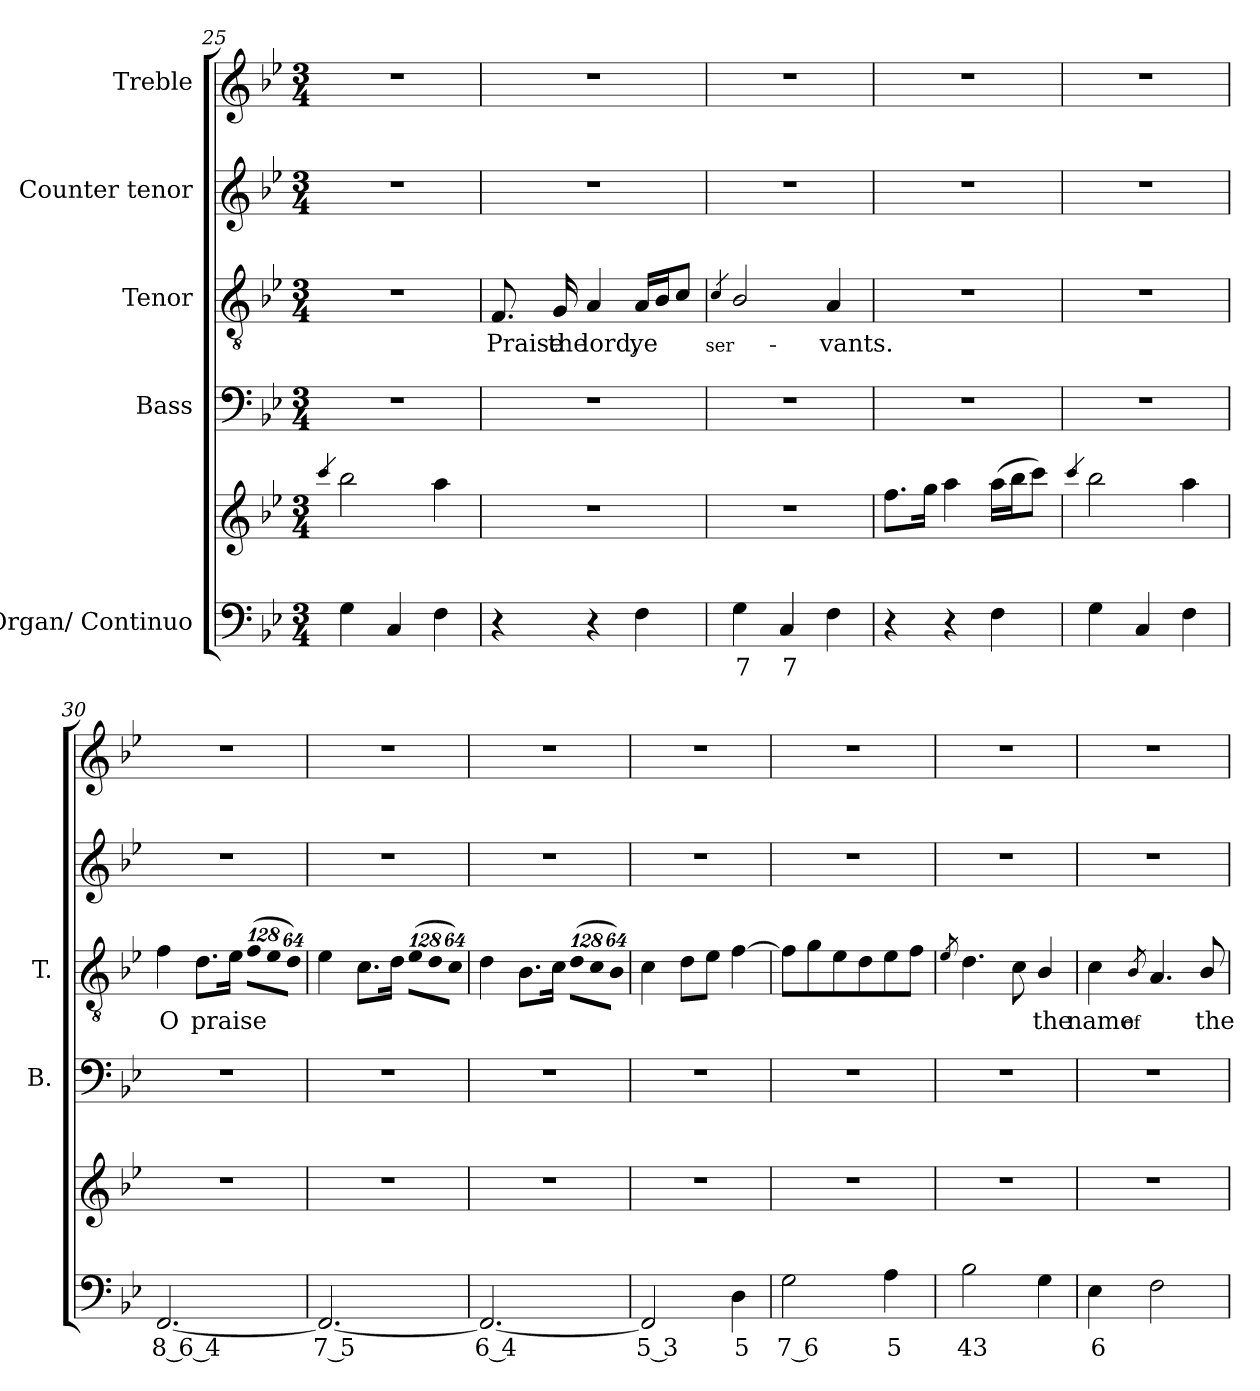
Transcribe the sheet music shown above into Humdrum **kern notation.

**kern	**text	**kern	**kern	**kern	**text	**kern	**kern
*part5	*part5	*part5	*part4	*part3	*part3	*part2	*part1
*staff6	*staff6	*staff5	*staff4	*staff3	*staff3	*staff2	*staff1
*I"Organ/ Continuo	*	*	*I"Bass	*I"Tenor	*	*I"Counter tenor	*I"Treble
*	*	*	*I'B.	*I'T.	*	*	*
*clefF4	*	*clefG2	*clefF4	*clefGv2	*	*clefG2	*clefG2
*	*	*	*	*ITrd7c12	*	*	*
*k[b-e-]	*	*k[b-e-]	*k[b-e-]	*k[b-e-]	*	*k[b-e-]	*k[b-e-]
*B-:	*	*B-:	*B-:	*B-:	*	*B-:	*B-:
*M3/4	*	*M3/4	*M3/4	*M3/4	*	*M3/4	*M3/4
=25	=25	=25	=25	=25	=25	=25	=25
.	.	4qccci/	.	.	.	.	.
!	!	!	!LO:N:vis=1	!LO:N:vis=1	!	!LO:N:vis=1	!LO:N:vis=1
4Gi\	.	2bb-i\	2.r	2.r	.	2.r	2.r
4Ci/	.	.	.	.	.	.	.
4Fi\	.	4aai\	.	.	.	.	.
=26	=26	=26	=26	=26	=26	=26	=26
!	!	!LO:N:vis=1	!LO:N:vis=1	!	!	!	!
!	!	!	!	!	!LO:LY:b:color=#000000	!LO:N:vis=1	!LO:N:vis=1
4r	.	2.r	2.r	8.FFi/	Praise	2.r	2.r
!	!	!	!	!	!LO:LY:b:color=#000000	!	!
.	.	.	.	16GGi/	the	.	.
!	!	!	!	!	!LO:LY:b:color=#000000	!	!
4r	.	.	.	4AAi/	lord,	.	.
!	!	!	!	!	!LO:LY:b:color=#000000	!	!
4Fi\	.	.	.	16AAi/LL	ye	.	.
.	.	.	.	16BB-i/J	.	.	.
.	.	.	.	8Ci/J	.	.	.
=27	=27	=27	=27	=27	=27	=27	=27
!	!	!	!	!	!LO:LY:b:color=#000000	!	!
.	.	.	.	4qCi/	ser-	.	.
!	!LO:LY:b:color=#000000	!LO:N:vis=1	!LO:N:vis=1	!	!	!LO:N:vis=1	!LO:N:vis=1
4Gi\	7	2.r	2.r	2BB-i/	.	2.r	2.r
!	!LO:LY:b:color=#000000	!	!	!	!	!	!
4Ci/	7	.	.	.	.	.	.
!	!	!	!	!	!LO:LY:b:color=#000000	!	!
4Fi\	.	.	.	4AAi/	-vants.	.	.
=28	=28	=28	=28	=28	=28	=28	=28
!	!	!	!LO:N:vis=1	!LO:N:vis=1	!	!LO:N:vis=1	!LO:N:vis=1
4r	.	8.ffi\L	2.r	2.r	.	2.r	2.r
.	.	16ggi\Jk	.	.	.	.	.
4r	.	4aai\	.	.	.	.	.
4Fi\	.	(16aai\LL	.	.	.	.	.
.	.	16bb-i\J	.	.	.	.	.
.	.	8ccci\J)	.	.	.	.	.
!!LO:PB:g=z
=29	=29	=29	=29	=29	=29	=29	=29
.	.	4qccci/	.	.	.	.	.
!	!	!	!LO:N:vis=1	!LO:N:vis=1	!	!LO:N:vis=1	!LO:N:vis=1
4Gi\	.	2bb-i\	2.r	2.r	.	2.r	2.r
4Ci/	.	.	.	.	.	.	.
4Fi\	.	4aai\	.	.	.	.	.
=30	=30	=30	=30	=30	=30	=30	=30
!	!LO:LY:b:color=#000000	!LO:N:vis=1	!LO:N:vis=1	!	!	!	!
!	!	!	!	!	!LO:LY:b:color=#000000	!LO:N:vis=1	!LO:N:vis=1
[2.FFi/	8 6 4	2.r	2.r	4Fi\	O	2.r	2.r
!	!	!	!	!	!LO:LY:b:color=#000000	!	!
.	.	.	.	8.Di\L	praise	.	.
.	.	.	.	16E-i\Jk	.	.	.
*	*	*	*	*Xbrackettup	*	*	*
!	!	!	!	!LO:N:vis=8	!	!	!
.	.	.	.	(1024%85Fi\L	.	.	.
!	!	!	!	!LO:N:vis=8	!	!	!
.	.	.	.	1024%85E-i\	.	.	.
!	!	!	!	!LO:N:vis=8	!	!	!
.	.	.	.	512%43Di\J)	.	.	.
=31	=31	=31	=31	=31	=31	=31	=31
!	!LO:LY:b:color=#000000	!LO:N:vis=1	!LO:N:vis=1	!	!	!LO:N:vis=1	!LO:N:vis=1
2.FFi/_	7 5	2.r	2.r	4E-i\	.	2.r	2.r
.	.	.	.	8.Ci\L	.	.	.
.	.	.	.	16Di\Jk	.	.	.
!	!	!	!	!LO:N:vis=8	!	!	!
.	.	.	.	(1024%85E-i\L	.	.	.
!	!	!	!	!LO:N:vis=8	!	!	!
.	.	.	.	1024%85Di\	.	.	.
!	!	!	!	!LO:N:vis=8	!	!	!
.	.	.	.	512%43Ci\J)	.	.	.
=32	=32	=32	=32	=32	=32	=32	=32
!	!LO:LY:b:color=#000000	!LO:N:vis=1	!LO:N:vis=1	!	!	!LO:N:vis=1	!LO:N:vis=1
2.FFi/_	6 4	2.r	2.r	4Di\	.	2.r	2.r
.	.	.	.	8.BB-i\L	.	.	.
.	.	.	.	16Ci\Jk	.	.	.
!	!	!	!	!LO:N:vis=8	!	!	!
.	.	.	.	(1024%85Di\L	.	.	.
!	!	!	!	!LO:N:vis=8	!	!	!
.	.	.	.	1024%85Ci\	.	.	.
!	!	!	!	!LO:N:vis=8	!	!	!
.	.	.	.	512%43BB-i\J)	.	.	.
=33	=33	=33	=33	=33	=33	=33	=33
!	!LO:LY:b:color=#000000	!LO:N:vis=1	!LO:N:vis=1	!	!	!LO:N:vis=1	!LO:N:vis=1
2FFi/]	5 3	2.r	2.r	4Ci\	.	2.r	2.r
.	.	.	.	8Di\L	.	.	.
.	.	.	.	8E-i\J	.	.	.
!	!LO:LY:b:color=#000000	!	!	!	!	!	!
4Di\	5	.	.	[4Fi\	.	.	.
=34	=34	=34	=34	=34	=34	=34	=34
!	!LO:LY:b:color=#000000	!LO:N:vis=1	!LO:N:vis=1	!	!	!LO:N:vis=1	!LO:N:vis=1
2Gi\	7 6	2.r	2.r	8Fi\L]	.	2.r	2.r
.	.	.	.	8Gi\	.	.	.
.	.	.	.	8E-i\	.	.	.
.	.	.	.	8Di\	.	.	.
!	!LO:LY:b:color=#000000	!	!	!	!	!	!
4Ai\	5	.	.	8E-i\	.	.	.
.	.	.	.	8Fi\J	.	.	.
=35	=35	=35	=35	=35	=35	=35	=35
.	.	.	.	8qE-i/	.	.	.
!	!LO:LY:b:color=#000000	!LO:N:vis=1	!LO:N:vis=1	!	!	!LO:N:vis=1	!LO:N:vis=1
2B-i\	43	2.r	2.r	4.Di\	.	2.r	2.r
.	.	.	.	8Ci\	.	.	.
!	!	!	!	!	!LO:LY:b:color=#000000	!	!
4Gi\	.	.	.	4BB-i/	the	.	.
=36	=36	=36	=36	=36	=36	=36	=36
!	!LO:LY:b:color=#000000	!LO:N:vis=1	!LO:N:vis=1	!	!	!	!
!	!	!	!	!	!LO:LY:b:color=#000000	!LO:N:vis=1	!LO:N:vis=1
4E-i\	6	2.r	2.r	4Ci\	name	2.r	2.r
!	!	!	!	!	!LO:LY:b:color=#000000	!	!
.	.	.	.	8qBB-i/	of	.	.
2Fi\	.	.	.	4.AAi/	.	.	.
!	!	!	!	!	!LO:LY:b:color=#000000	!	!
.	.	.	.	8BB-i/	the	.	.
=	=	=	=	=	=	=	=
*-	*-	*-	*-	*-	*-	*-	*-
